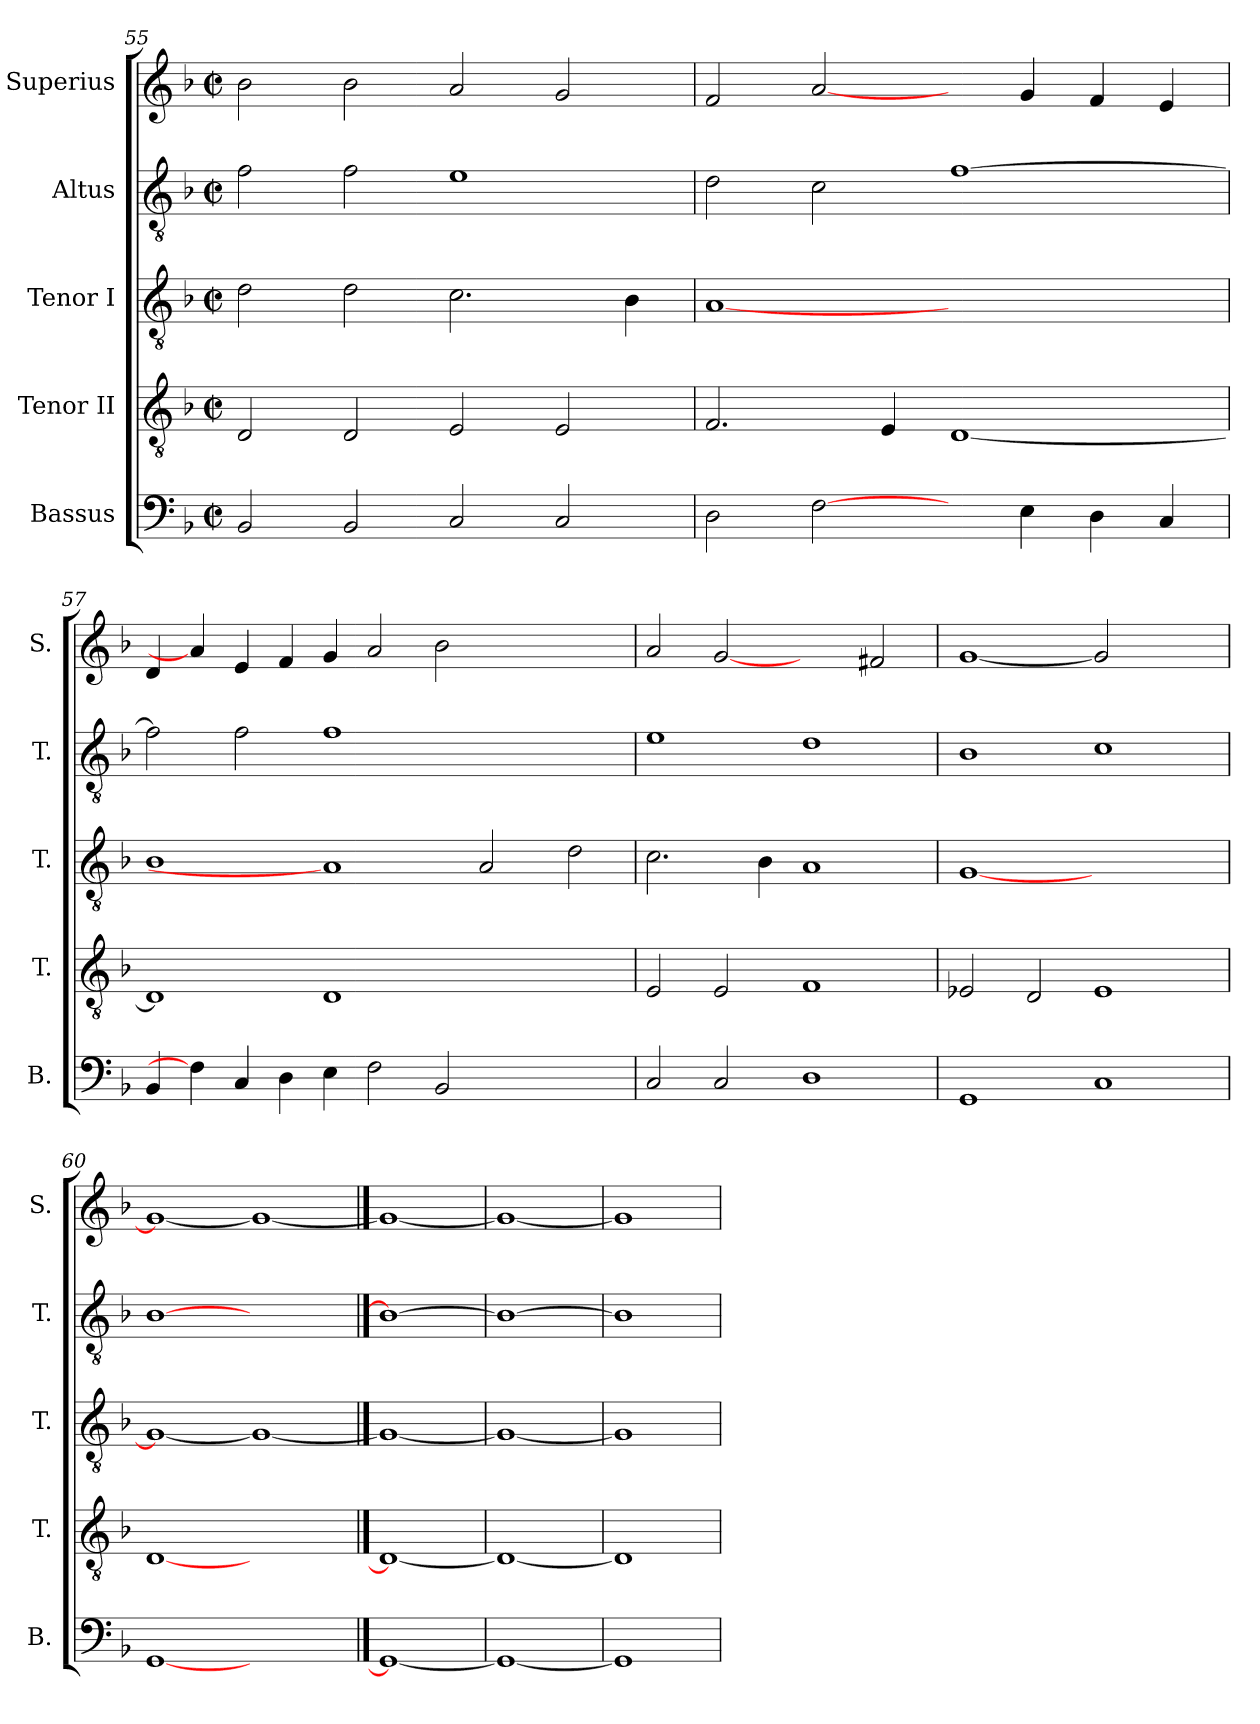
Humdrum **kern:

**kern	**kern	**kern	**kern	**kern
*part5	*part4	*part3	*part2	*part1
*staff5	*staff4	*staff3	*staff2	*staff1
*I"Bassus	*I"Tenor II	*I"Tenor I	*I"Altus	*I"Superius
*I'B.	*I'T.	*I'T.	*I'T.	*I'S.
*clefF4	*clefGv2	*clefGv2	*clefGv2	*clefG2
*	*ITrd7c12	*ITrd7c12	*ITrd7c12	*
*k[b-]	*k[b-]	*k[b-]	*k[b-]	*k[b-]
*F:	*F:	*F:	*F:	*F:
*M2/2	*M2/2	*M2/2	*M2/2	*M2/2
*met(c|)	*met(c|)	*met(c|)	*met(c|)	*met(c|)
=55	=55	=55	=55	=55
2BB-i/	2DDi/	2Di\	2Fi\	2b-i\
2BB-i/	2DDi/	2Di\	2Fi\	2b-i\
2Ci/	2EEi/	2.Ci\	1Ei	2ai/
2Ci/	2EEi/	.	.	2gi/
.	.	4BB-i\	.	.
!!LO:PB:g=z
=56	=56	=56	=56	=56
2Di\	2.FFi/	[1AAi	2Di\	2fi/
[2Fi\	.	.	2Ci\	[2ai/
.	4EEi/	.	.	.
4ryy	[<1DDi	1ryy	[>1Fi	4ryy
4Ei\	.	.	.	4gi/
4Di\	.	.	.	4fi/
4Ci/	.	.	.	4ei/
=57	=57	=57	=57	=57
4BB-i/	1DDi]	1BB-i	2Fi\]	4di/
4Fi\]	.	.	.	4ai/]
4Ci/	.	.	2Fi\	4ei/
4Di\	.	.	.	4fi/
4Ei\	1DDi	1AAi]	1Fi	4gi/
2Fi\	.	.	.	2ai/
2BB-i/	.	.	.	2b-i\
.	1ryy	2AAi/	1ryy	.
2.ryy	.	.	.	2.ryy
.	.	2Di\	.	.
=58	=58	=58	=58	=58
2Ci/	2EEi/	2.Ci\	1Ei	2ai/
2Ci/	2EEi/	.	.	[2gi
.	.	4BB-i\	.	.
1Di	1FFi	1AAi	1Di	2ryy
.	.	.	.	2f#Xi/
=59	=59	=59	=59	=59
1GGi	2EE-Xi/	[<1GGi	1BB-i	[<1gi
.	2DDi/	.	.	.
1Ci	1EE-i	1ryy	1Ci	2gi]
.	.	.	.	2ryy
=60	=60	=60	=60	=60
[1GGi	[1DDi	1GGi_<	[1BB-i	1gi_<
1ryy	1ryy	1GGi_	1ryy	1gi_
==61	==61	==61	==61	==61
1GGi_	1DDi_	1GGi_	1BB-i_	1gi_
=62	=62	=62	=62	=62
1GGi_	1DDi_	1GGi_	1BB-i_	1gi_
=63	=63	=63	=63	=63
1GGi]	1DDi]	1GGi]	1BB-i]	1gi]
=	=	=	=	=
*-	*-	*-	*-	*-
